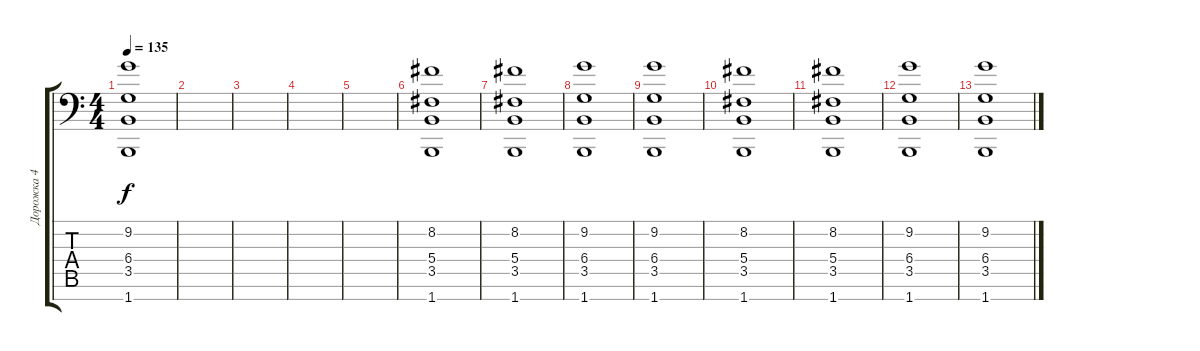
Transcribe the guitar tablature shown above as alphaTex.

\track ("Дорожка 4" "Дорожка 4") {instrument choiraahs}
\staff {score tabs}
\tuning (Eb4 Bb3 Gb3 Db3 Ab2 Eb2 Bb1) {hide}
\ts (4 4)
\tempo 135
\clef f4
\ks c
(9.2 6.4 3.5 1.7).1{dy f} |
|
|
|
|
(8.2 5.4 3.5 1.7).1 |
(8.2 5.4 3.5 1.7).1 |
(9.2 6.4 3.5 1.7).1 |
(9.2 6.4 3.5 1.7).1 |
(8.2 5.4 3.5 1.7).1 |
(8.2 5.4 3.5 1.7).1 |
(9.2 6.4 3.5 1.7).1 |
(9.2 6.4 3.5 1.7).1
